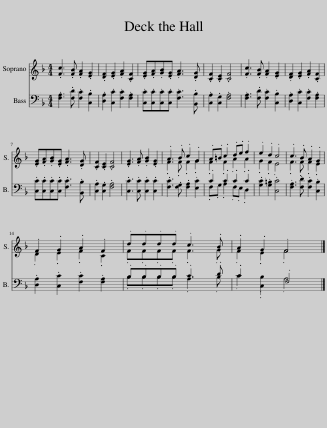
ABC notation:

X:1
%%score ( 1 2 ) ( 3 4 )
L:1/8
M:4/4
I:linebreak $
K:F
V:1 treble
V:2 treble
V:3 bass
V:4 bass
V:1
 .[Fc]3 .[FB] .[FA]2 .[EG]2 | .[DF]2 .[EG]2 .[FA]2 .[CF]2 | .[EG].[FA].[GB].[EG] .[FA]3 .[DG] | .[CF]2 .[CE]2 .[CF]4 | .[Fc]3 .[FB] .[FA]2 .[EG]2 | %5
 .[DF]2 .[EG]2 .[FA]2 .[CF]2 |$ .[EG].[FA].[GB].[EG] .[FA]3 .[DG] | .[CF]2 .[CE]2 .[CF]4 | .[EG]3 .[FA] .[GB]2 .[EG]2 | .A3 .B .c2 .G2 | %10
 .A.=B .c2 .d.e .f2 | .e2 .d2 .c4 | .c3 .B .A2 .G2 |$ .F2 .G2 .A2 .F2 | .d.d.d.d .c3 .B | %15
 .A2 .G2 .F4 |] %16
V:2
 x8 | x8 | x8 | x8 | x8 | %5
 x8 |$ x8 | x8 | x8 | .F3 .F .F2 .G2 | %10
 .F2 .F2 .A2 .A2 | .G2 .F2 .E4 | .F3 .F .F2 .E2 |$ .D2 .E2 .F2 .C2 | .F.F.F.F .F3 .G | %15
 .F2 .E2 .F4 |] %16
V:3
 .[F,A,]3 .[F,D] .[F,C]2 .[C,B,]2 | .[D,A,]2 .[C,C]2 .[F,C]2 .[F,A,]2 | .[C,C].[C,C].[C,C].[C,C] .[F,C]3 .[B,,B,] | .[C,A,]2 .[C,G,]2 .[F,A,]4 | .[F,A,]3 .[F,D] .[F,C]2 .[C,B,]2 | %5
 .[D,A,]2 .[C,C]2 .[F,C]2 .[F,A,]2 |$ .[C,C].[C,C].[C,C].[C,C] .[F,C]3 .[B,,B,] | .[C,A,]2 .[C,G,]2 .[F,A,]4 | .[C,C]3 .[C,C] .[C,C]2 .[C,C]2 | .[F,C]3 .[F,G,] .[F,A,]2 .[E,C]2 | %10
 .F,.G, .A,2 .F,.E, .D,2 | .[G,C]2 .[G,=B,]2 .[C,C]4 | .[F,A,]3 .[F,D] .[F,C]2 .[C,B,]2 |$ .[D,A,]2 .[C,C]2 .[F,C]2 .[F,A,]2 | .B,.B,.B,.B, .A,3 .B, | %15
 .C2 .C,2 .F,4 |] %16
V:4
 x8 | x8 | x8 | x8 | x8 | %5
 x8 |$ x8 | x8 | x8 | x8 | %10
 .C2 .C2 .C2 .C2 | x8 | x8 |$ x8 | .B,.B,.B,.B, .C3 .D | %15
 .C2 .B,2 .A,4 |] %16
